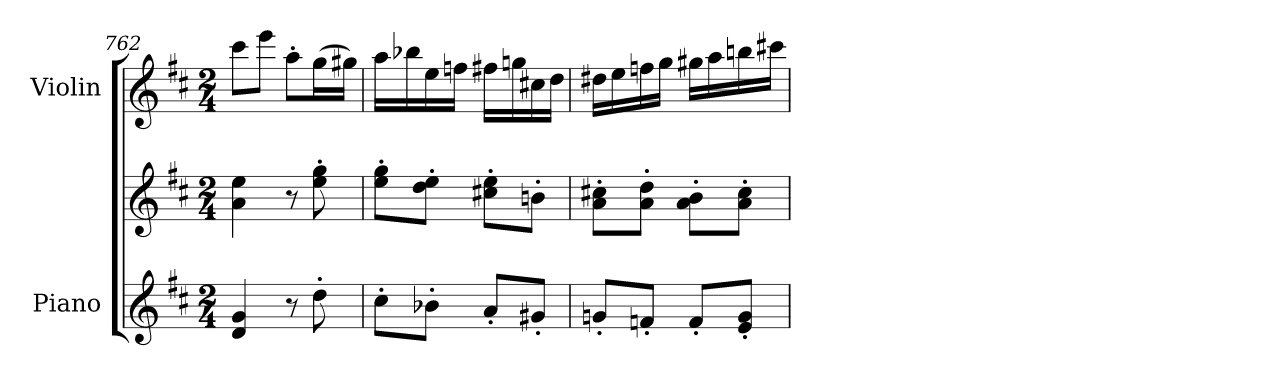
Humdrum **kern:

**kern	**kern	**kern
*part2	*part2	*part1
*staff3	*staff2	*staff1
*I"Piano	*	*I"Violin
*I'Pno.	*	*I'Vln.
*clefG2	*clefG2	*clefG2
*k[f#c#]	*k[f#c#]	*k[f#c#]
*M2/4	*M2/4	*M2/4
=762	=762	=762
4d/ 4g/	4a\ 4ee\	8ccc#\L
.	.	8eee\J
8r	8r	8aa'\L
8dd'\	8ee\' 8gg\'	(16gg\L
.	.	16gg#X\JJ)
=763	=763	=763
8cc#'\L	8ee\' 8gg\'L	16aa\LL
.	.	16bb-X\
8b-X'\J	8dd\' 8ee\'J	16ee\
.	.	16ffn\JJ
8a'/L	8cc#X\' 8ee\'L	16ff#X\LL
.	.	16ggn\
8g#X'/J	8bn'\J	16cc#X\
.	.	16dd\JJ
!!LO:LB:g=z
=764	=764	=764
8gn'/L	8a\' 8cc#X\'L	16dd#X\LL
.	.	16ee\
8fn'/J	8a\' 8dd\'J	16ffn\
.	.	16gg\JJ
8f'/L	8a\' 8b\'L	16gg#X\LL
.	.	16aa\
8e/' 8g/'J	8a\' 8cc#\'J	16bbn\
.	.	16ccc#X\JJ
=	=	=
*-	*-	*-
